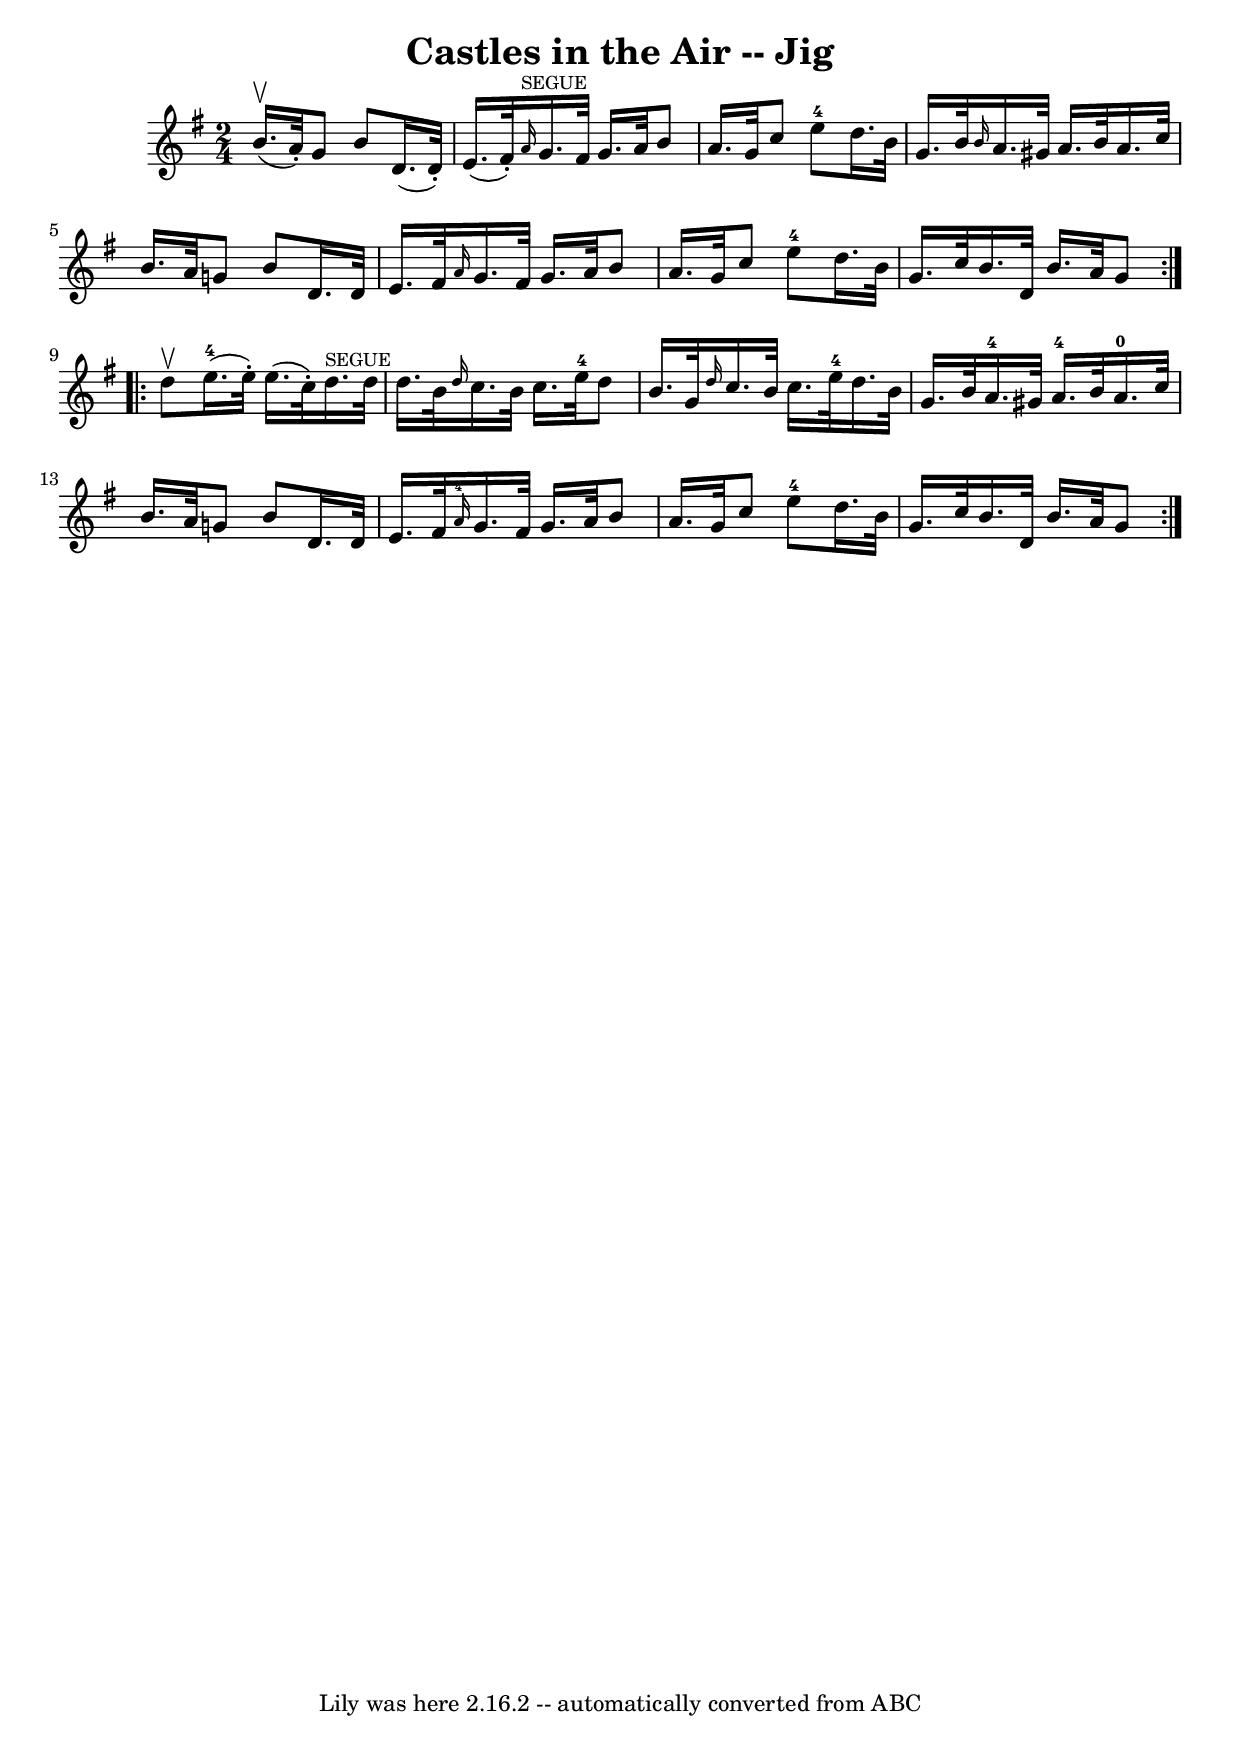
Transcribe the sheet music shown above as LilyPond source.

\version "2.16.2"
\include "Mammoth.ily"
\header {
  %% book = "Ryan's Mammoth Collection"
  crossRefNumber = "1"
  footnotes = "\\\\114 639"
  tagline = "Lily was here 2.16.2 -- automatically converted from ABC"
  title = "Castles in the Air -- Jig"

}
voicedefault =  {



  \repeat volta 2 {

    \time 2/4 
    \key g \major
    b'16.^\upbow(a'32 -.) |
    g'8 b'8   
    d'16. (d'32 -.) e'16. (fis'32 -.)   |
    \grace { a'16 
	    ^\segue 
	   } g'16. fis'32 g'16. a'32 b'8 a'16. g'32    
    |
    c''8 e''8-4 d''16. b'32 g'16. b'32    |
    
    \grace { b'16  
	   } a'16. gis'32 a'16. b'32 a'16. c''32    
    b'16. a'32    |
    g'!8 b'8 d'16. d'32 e'16. fis'32   
    |
    \grace { a'16  
	   } g'16. fis'32 g'16. a'32 b'8    
    a'16. g'32    |
    c''8 e''8-4 d''16. b'32 g'16.    
    c''32    |
    b'16. d'32 b'16. a'32 g'8  
  }     

  \repeat volta 2 {
    d''8^\upbow |
    e''16.-4(e''32 -.)   
    e''16. (c''32 -.) d''16.^\segue d''32 d''16. b'32    
    |
    \grace { d''16  
	   } c''16. b'32 c''16. e''32-4 d''8   
    b'16. g'32    |
    \grace { d''16  
	   } c''16. b'32 c''16.  
    e''32-4 d''16. b'32 g'16. b'32    |
    a'16.-4   
    gis'32 a'16.-4 b'32 a'16.-0 c''32 b'16. a'32    
    |
    g'!8 b'8 d'16. d'32 e'16. fis'32    |
    
    \grace { a'16-4 
	   } g'16. fis'32 g'16. a'32 b'8 a'16.    
    g'32    |
    c''8 e''8-4 d''16. b'32 g'16. c''32    
    |
    b'16. d'32 b'16. a'32 g'8    
  }   

}

\score{
  <<

    \context Staff="default"
    {
      \voicedefault 
      
    }

  >>
  \layout {
    
  }
  \midi {
  }

}
